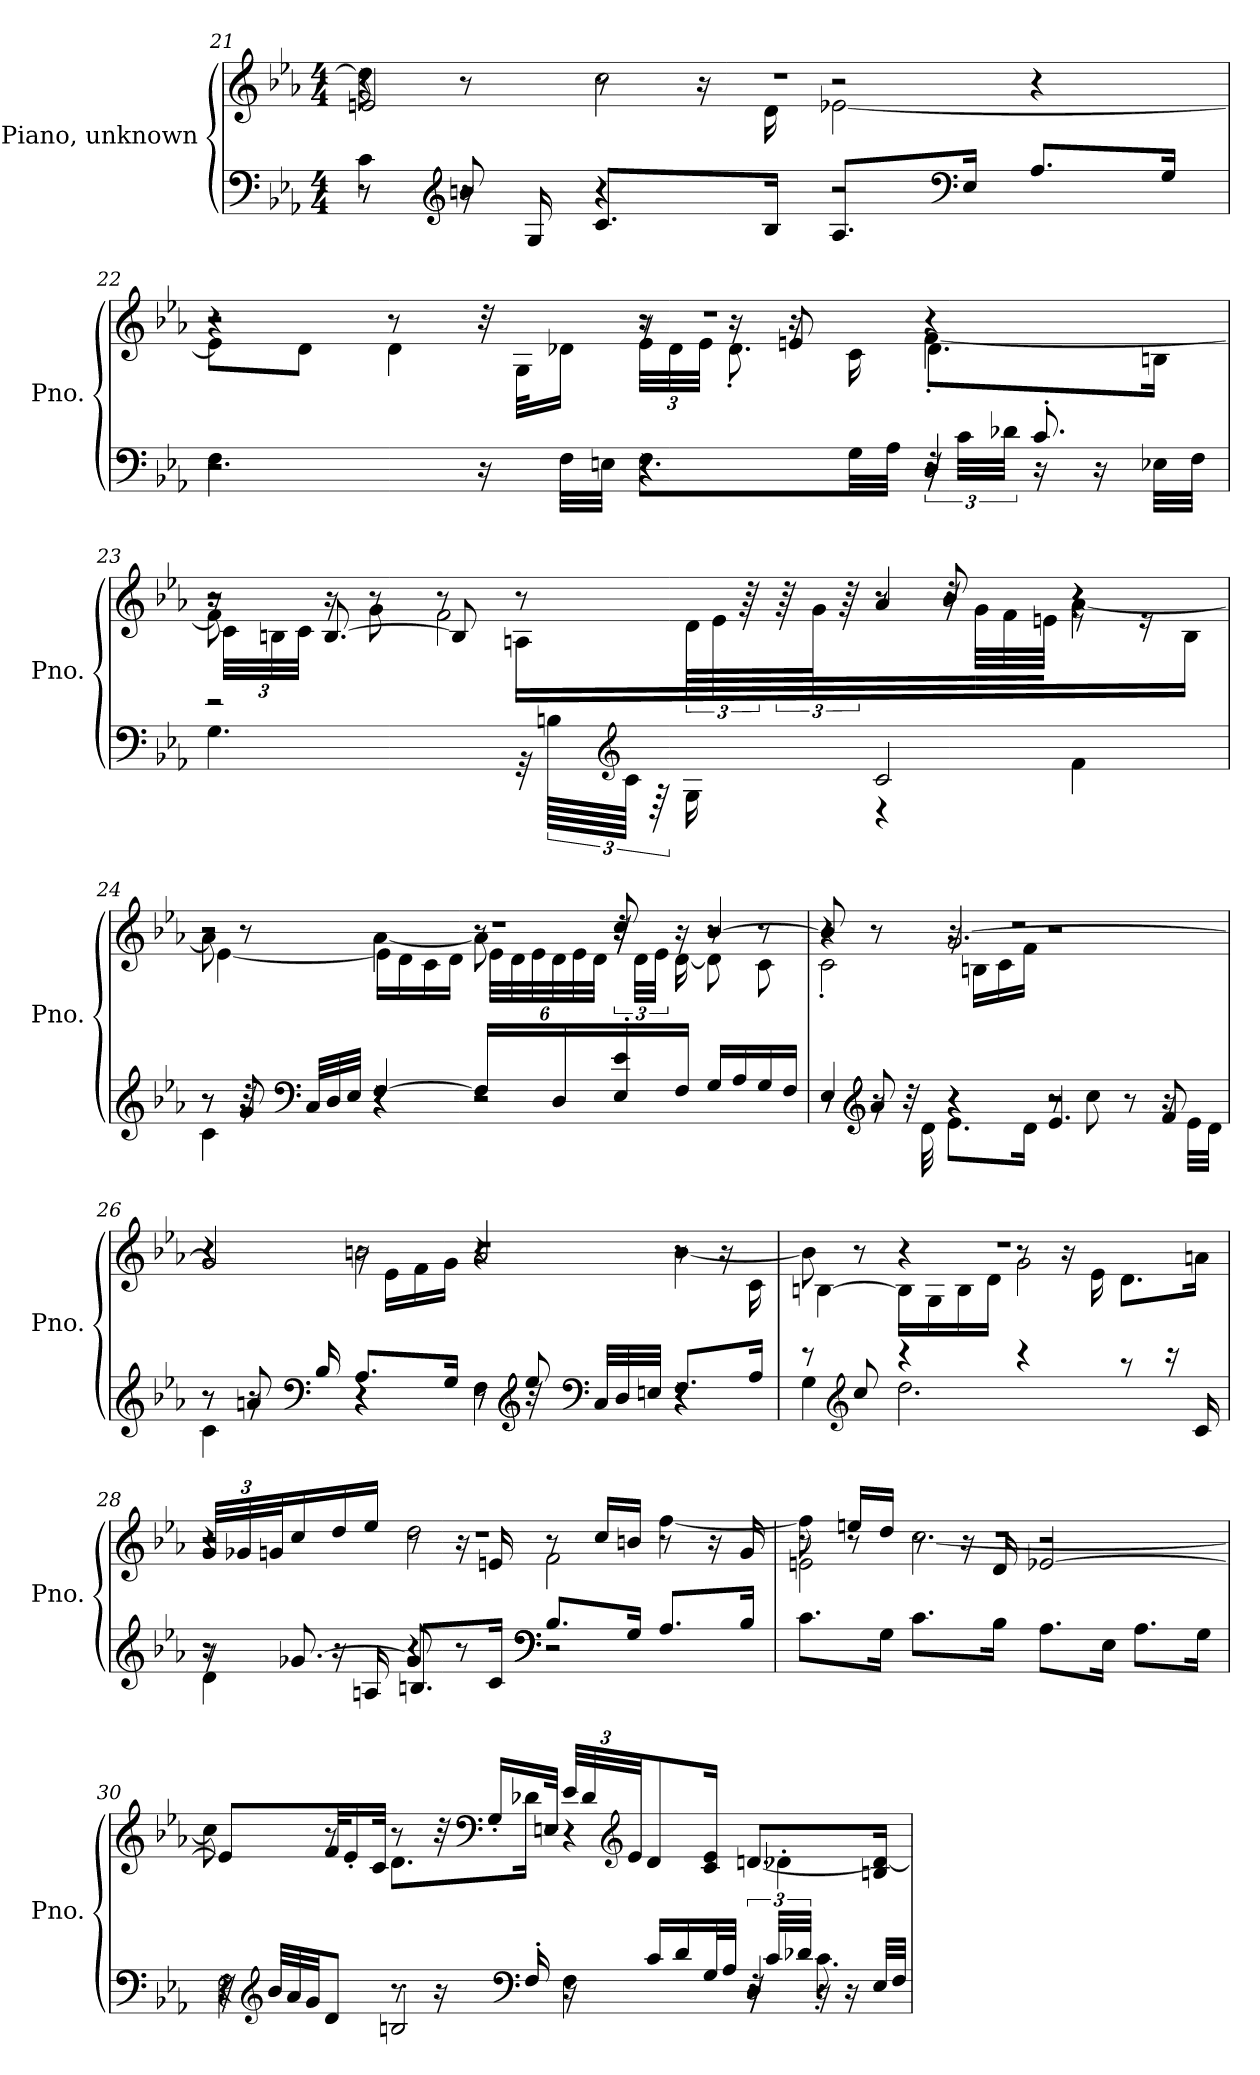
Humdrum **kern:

**kern	**kern
*part1	*part1
*staff2	*staff1
*I"Piano, unknown	*
*I'Pno.	*
!!LO:LB:g=z
*clefF4	*clefG2
*k[b-e-a-]	*k[b-e-a-]
*M4/4	*M4/4
=21	=21
*^	*^
*	*^	*	*^
*	*	*	*	*	*^
8r	4c\	8r	1r	8dd\]	2en/	4r
*clefG2	*	*	*	*	*	*
8bn/	.	16r	.	8r	.	.
.	.	16G/	.	.	.	.
4r	4r	8.c/L	.	2cc\	.	8r
.	.	.	.	.	.	16r
.	.	16B-/Jk	.	.	.	16d\
2r	2r	8.A-/L	.	.	2r	[2e-X\
*clefF4	*	*	*	*	*	*
.	.	16E-/Jk	.	.	.	.
.	.	8.A-/L	.	4r	.	.
.	.	16G/Jk	.	.	.	.
=22	=22	=22	=22	=22	=22	=22
2r	4.F\	2r	1r	4r	2r	8e-\L]
.	.	.	.	.	.	8d\J
.	.	.	.	4d\	.	8r
.	16r	.	.	.	.	32r
.	.	.	.	.	.	32G\KLL
.	32F\LLL	.	.	.	.	16d-X\JJ
.	32En\JJJ	.	.	.	.	.
*	*	*	*	*	*	*Xbrackettup
4r	8.F\L	4r	.	16r	8r	48e-\LLL
.	.	.	.	.	.	48d-\
.	.	.	.	.	.	48e-\JJJ
.	.	.	.	8.d-'\	.	16r
.	.	.	.	.	8en/	16r
.	32G\LL	.	.	.	.	16c\
.	32A-\JJJ	.	.	.	.	.
16r	48r	4D/	.	[4f\	4r	8.d-'\L
.	48c\LLL	.	.	.	.	.
.	48d-X\JJJ	.	.	.	.	.
8.c'/	16r	.	.	.	.	.
.	16r	.	.	.	.	.
.	32E-X\LLL	.	.	.	.	16Bn\Jk
.	32F\JJJ	.	.	.	.	.
*	*v	*v	*	*	*	*
!!LO:LB:g=z	!!	!!	!!
=23	=23	=23	=23	=23	=23
2r	4.G\	2r	8f\]	16r	48c\LLL
.	.	.	.	.	48Bn\
.	.	.	.	.	48c\JJJ
.	.	.	.	[8.B/	16r
.	.	.	8r	.	8g\
.	.	.	2f\	8B/]	8r
.	32r	.	.	8r	16An\LL
.	96Bn\LLLL	.	.	.	.
*clefG2	*	*	*	*	*
.	96c\JJJJ	.	.	.	.
.	96r	.	.	.	.
*	*	*	*	*	*brackettup
.	16G\	.	.	.	96d\LL
.	.	.	.	.	96e-\JJJJ
.	.	.	.	.	96r
.	.	.	.	.	96r
.	.	.	.	.	96g\
.	.	.	.	.	96r
2c/	4r	8r	.	4a-/	8r
.	.	8b-/	.	.	32r
.	.	.	.	.	32g\LLL
.	.	.	.	.	32f\
.	.	.	.	.	32en\JJJ
.	4f\	4r	[4a-\	4r	8r
.	.	.	.	.	16r
.	.	.	.	.	16B\
!!LO:LB:g=z	!!	!!	!!
=24	=24	=24	=24	=24	=24
*	*^	*	*	*	*
8r	4c\	8r	1r	8a-\]	2r	[4e-\
8g/	.	32r	.	8r	.	.
*clefF4	*	*	*	*	*	*
.	.	32C/LLL	.	.	.	.
.	.	32D/	.	.	.	.
.	.	32E-/JJJ	.	.	.	.
4r	4r	[4F/	.	[4a-\	.	16e-\LL]
.	.	.	.	.	.	16d\
.	.	.	.	.	.	16c\
.	.	.	.	.	.	16d\JJ
*	*	*	*	*	*	*Xbrackettup
2r	2r	16F/LL]	.	8a-\]	8r	48e-\LLL
.	.	.	.	.	.	48d\
.	.	.	.	.	.	48e-\
.	.	16D/	.	.	.	48d\
.	.	.	.	.	.	48e-\
.	.	.	.	.	.	48d\JJJ
*	*	*	*	*	*	*brackettup
.	.	16E-/' 16e-/'	.	16r	8cc/	48r
.	.	.	.	.	.	48d\LLL
.	.	.	.	.	.	48e-\JJJ
.	.	16F/JJ	.	[16d\	.	16r
.	.	16G/LL	.	8d\]	[4b-/	8r
.	.	16A-/	.	.	.	.
.	.	16G/	.	8r	.	8c\
.	.	16F/JJ	.	.	.	.
!!LO:LB:g=z	!!	!!	!!
=25	=25	=25	=25	=25	=25	=25
8r	8r	4E-/	1r	2c'\	8b-/]	4r
*clefG2	*	*	*	*	*	*
8a-/	16r	.	.	.	8r	.
.	32r	.	.	.	.	.
.	32d\	.	.	.	.	.
4r	8.e-\L	4r	.	.	[2.g/	16r
.	.	.	.	.	.	16Bn\LL
.	.	.	.	.	.	16c\
.	16d\Jk	.	.	.	.	16f\JJ
2r	8r	4.e-/	.	2r	.	2r
.	8cc\	.	.	.	.	.
.	8r	.	.	.	.	.
.	16r	8f/	.	.	.	.
.	32e-\LLL	.	.	.	.	.
.	32d\JJJ	.	.	.	.	.
=26	=26	=26	=26	=26	=26	=26
8r	4c\	8r	1r	4r	2g/]	4r
8an/	.	16r	.	.	.	.
*clefF4	*	*	*	*	*	*
.	.	16B-/	.	.	.	.
4r	4r	8.A-/L	.	2bn\	.	16r
.	.	.	.	.	.	16e-\LL
.	.	.	.	.	.	16f\
.	.	16G/Jk	.	.	.	16g\JJ
8r	4F\	8r	.	.	2a-/	4r
*clefG2	*	*	*	*	*	*
8ee-/	.	32r	.	.	.	.
*clefF4	*	*	*	*	*	*
.	.	32C/LLL	.	.	.	.
.	.	32D/	.	.	.	.
.	.	32En/JJJ	.	.	.	.
4r	4r	8.F/L	.	[4b\	.	8r
.	.	.	.	.	.	16r
.	.	16A-/Jk	.	.	.	16c\
*	*v	*v	*	*	*	*
*	*	*	*	*v	*v
!!LO:LB:g=z
=27	=27	=27	=27	=27
8r	4G\	1r	8b\]	[4Bn\
*clefG2	*	*	*	*
8cc/	.	.	8r	.
4r	2.dd\	.	4r	16B\LL]
.	.	.	.	16G\
.	.	.	.	16B\
.	.	.	.	16d\JJ
4r	.	.	2g\	8r
.	.	.	.	16r
.	.	.	.	16e-\
8r	.	.	.	8.d\L
16r	.	.	.	.
16c/	.	.	.	16an\Jk
=28	=28	=28	=28	=28
*	*^	*	*	*
*	*	*	*	*	*Xbrackettup
*	*	*	*	*	*^
16r	4d\	8r	1r	2r	48g/LLL	4r
.	.	.	.	.	48g-X/	.
.	.	.	.	.	48gn/J	.
[8.g-X/	.	.	.	.	16cc/	.
.	.	16r	.	.	16dd/	.
.	.	16An/	.	.	16ee-/JJ	.
8g-/]	4r	8.Bn/L	.	.	8r	2dd\
8r	.	.	.	.	16r	.
.	.	16c/Jk	.	.	16en/	.
*clefF4	*	*	*	*	*	*
2r	2r	8.B/L	.	2f\	8r	.
.	.	.	.	.	16cc/LL	.
.	.	16G/Jk	.	.	16bn/JJ	.
.	.	8.A/L	.	.	8r	[4ff\
.	.	.	.	.	16r	.
.	.	16B/Jk	.	.	16g/	.
*v	*v	*v	*	*	*	*
!!LO:PB:g=z	!!	!!	!!
=29	=29	=29	=29	=29
8.c\L	1r	2en\	8r	8ff\]
.	.	.	16een/LL	8r
16G\Jk	.	.	16dd/JJ	.
8.c\L	.	.	8r	[2.cc\
.	.	.	16r	.
16B-\Jk	.	.	16d/	.
8.A-\L	.	2r	[2e-X/	.
16E-\Jk	.	.	.	.
8.A-\L	.	.	.	.
16G\Jk	.	.	.	.
*	*	*	*v	*v
!!LO:LB:g=z
=30	=30	=30	=30
*^	*	*	*
*	*^	*	*	*
32r	2F\	4r	1r	8e-/L]	8cc\]
*clefG2	*	*	*	*	*
32b-/LLL	.	.	.	.	.
32a-/	.	.	.	.	.
32g/JJ	.	.	.	.	.
8d/J	.	.	.	32f/KL	8r
.	.	.	.	16e-'/	.
.	.	.	.	32c/JJk	.
8r	.	2Bn'/	.	8r	8.d\L
16r	.	.	.	32r	.
*	*	*	*clefF4	*	*
.	.	.	.	16G'/LL	.
*clefF4	*	*	*	*	*
16F'/	.	.	.	.	16d-X\Jk
.	.	.	.	32En/JJk	.
16r	4F\	.	.	48e-/LLL	4r
.	.	.	.	48d-/	.
*	*	*	*clefG2	*	*
.	.	.	.	48e-/JJ	.
16c/LL	.	.	.	8d-/	.
16d/	.	.	.	.	.
32G/L	.	.	.	16c/ 16e-/Jk	.
32A-/JJJ	.	.	.	.	.
48r	16r	4D/	.	[8.dn/L	4d-X'\
48c/LLL	.	.	.	.	.
48d-X/JJJ	.	.	.	.	.
16r	8.c'\	.	.	.	.
16r	.	.	.	.	.
32E-/LLL	.	.	.	16Bn/ 16d/_Jk	.
32F/JJJ	.	.	.	.	.
*v	*v	*v	*	*	*
*	*v	*v	*v
=	=
*-	*-
